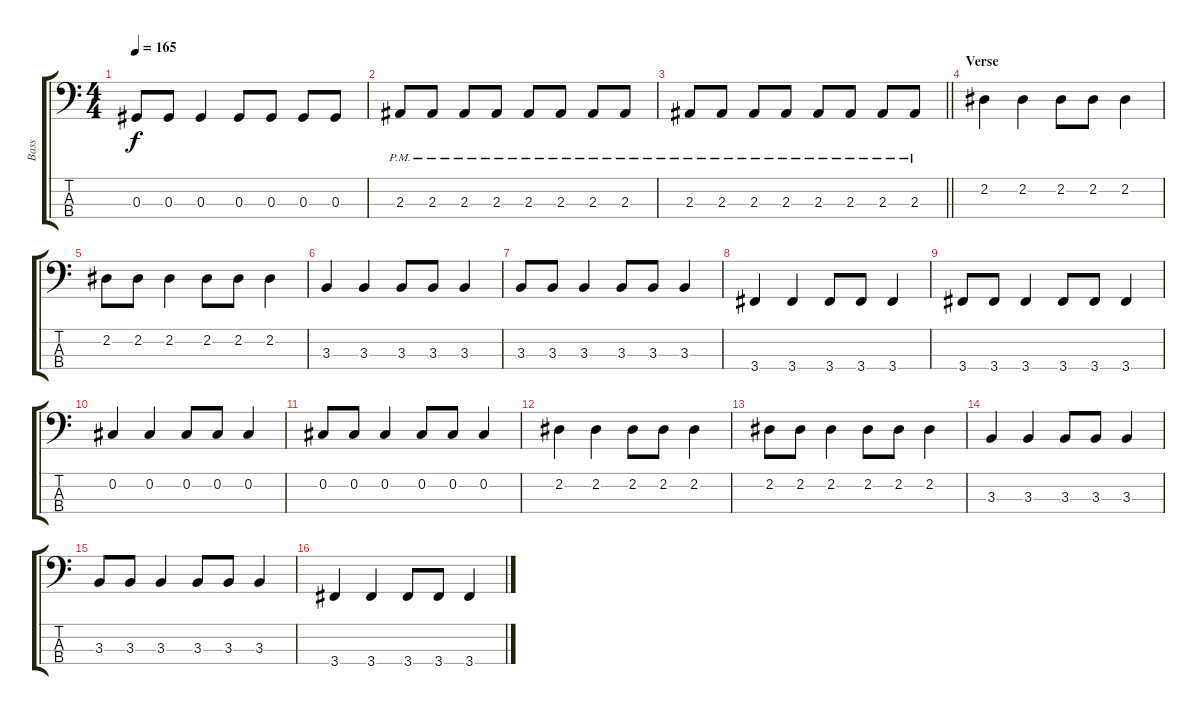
\track ("Bass" "Bass") {instrument electricbassfinger}
\staff {score tabs}
\tuning (Gb2 Db2 Ab1 Eb1) {hide}
\ts (4 4)
\tempo 165
\clef f4
\ks c
0.3{t}.8{dy f} 0.3.8 0.3.4 0.3.8 0.3.8 0.3.8 0.3.8 |
2.3{pm}.8 2.3{pm}.8 2.3{pm}.8 2.3{pm}.8 2.3{pm}.8 2.3{pm}.8 2.3{pm}.8 2.3{pm}.8 |
\barLineRight lightlight
2.3{pm}.8 2.3{pm}.8 2.3{pm}.8 2.3{pm}.8 2.3{pm}.8 2.3{pm}.8 2.3{pm}.8 2.3{pm}.8 |
\section ("" "Verse")
2.2.4 2.2.4 2.2.8 2.2.8 2.2.4 |
2.2.8 2.2.8 2.2.4 2.2.8 2.2.8 2.2.4 |
3.3.4 3.3.4 3.3.8 3.3.8 3.3.4 |
3.3.8 3.3.8 3.3.4 3.3.8 3.3.8 3.3.4 |
3.4.4 3.4.4 3.4.8 3.4.8 3.4.4 |
3.4.8 3.4.8 3.4.4 3.4.8 3.4.8 3.4.4 |
0.2.4 0.2.4 0.2.8 0.2.8 0.2.4 |
0.2.8 0.2.8 0.2.4 0.2.8 0.2.8 0.2.4 |
2.2.4 2.2.4 2.2.8 2.2.8 2.2.4 |
2.2.8 2.2.8 2.2.4 2.2.8 2.2.8 2.2.4 |
3.3.4 3.3.4 3.3.8 3.3.8 3.3.4 |
3.3.8 3.3.8 3.3.4 3.3.8 3.3.8 3.3.4 |
3.4.4 3.4.4 3.4.8 3.4.8 3.4.4
